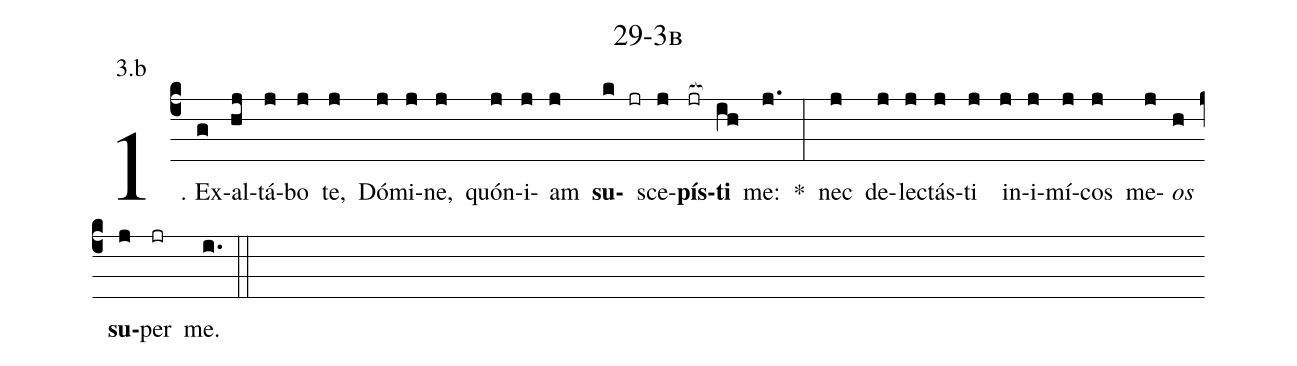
name: 29-3b;
annotation: 3.b;
%%
(c4)1. Ex(g)al(hj)tá(j)bo(j) te,(j) Dó(j)mi(j)ne,(j) quón(j)i(j)am(j) <b>su</b>(k jr)sce(j)<b>pís</b>(jr[ocb:1{])<b>ti</b>(ih[ocb:0}]) me:(j.) *(:) nec(j) de(j)lec(j)tás(j)ti(j) in(j)i(j)mí(j)cos(j) me(j)<i>os</i>(h) <b>su</b>(j)per(jr) me.(i.) (::)
